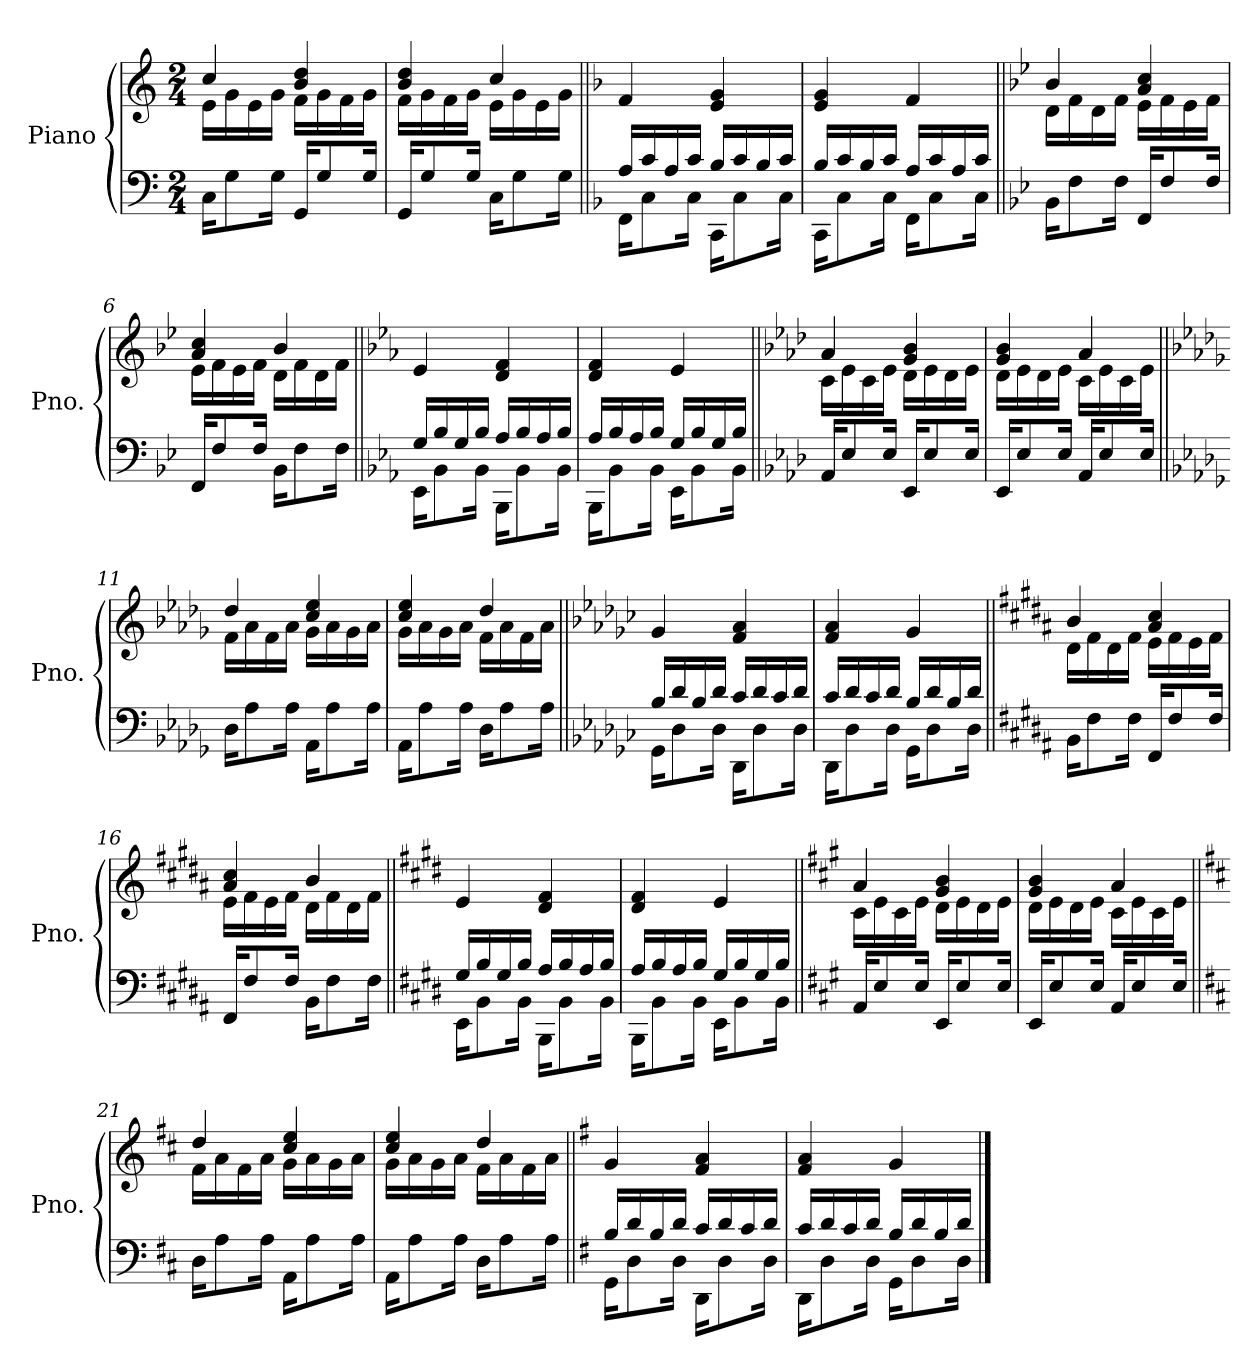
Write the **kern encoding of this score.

**kern	**kern
*part1	*part1
*staff2	*staff1
*I"Piano	*
*I'Pno.	*
*clefF4	*clefG2
*k[]	*k[]
*M2/4	*M2/4
=1	=1
*	*^
16C\KL	4cc/	16e\LL
8G\	.	16g\
.	.	16e\
16G\Jk	.	16g\JJ
16GG/KL	4b/ 4dd/	16f\LL
8G/	.	16g\
.	.	16f\
16G/Jk	.	16g\JJ
=2	=2	=2
16GG/KL	4b/ 4dd/	16f\LL
8G/	.	16g\
.	.	16f\
16G/Jk	.	16g\JJ
16C\KL	4cc/	16e\LL
8G\	.	16g\
.	.	16e\
16G\Jk	.	16g\JJ
*	*v	*v
!!LO:LB:g=z
=3||	=3||
*k[b-]	*k[b-]
*^	*
16A/LL	16FF\KL	4f/
16c/	8C\	.
16A/	.	.
16c/JJ	16C\Jk	.
16B-/LL	16CC\KL	4e/ 4g/
16c/	8C\	.
16B-/	.	.
16c/JJ	16C\Jk	.
=4	=4	=4
16B-/LL	16CC\KL	4e/ 4g/
16c/	8C\	.
16B-/	.	.
16c/JJ	16C\Jk	.
16A/LL	16FF\KL	4f/
16c/	8C\	.
16A/	.	.
16c/JJ	16C\Jk	.
*v	*v	*
!!LO:LB:g=z
=5||	=5||
*k[b-e-]	*k[b-e-]
*	*^
16BB-\KL	4b-/	16d\LL
8F\	.	16f\
.	.	16d\
16F\Jk	.	16f\JJ
16FF/KL	4a/ 4cc/	16e-\LL
8F/	.	16f\
.	.	16e-\
16F/Jk	.	16f\JJ
=6	=6	=6
16FF/KL	4a/ 4cc/	16e-\LL
8F/	.	16f\
.	.	16e-\
16F/Jk	.	16f\JJ
16BB-\KL	4b-/	16d\LL
8F\	.	16f\
.	.	16d\
16F\Jk	.	16f\JJ
*	*v	*v
!!LO:LB:g=z
=7||	=7||
*k[b-e-a-]	*k[b-e-a-]
*^	*
16G/LL	16EE-\KL	4e-/
16B-/	8BB-\	.
16G/	.	.
16B-/JJ	16BB-\Jk	.
16A-/LL	16BBB-\KL	4d/ 4f/
16B-/	8BB-\	.
16A-/	.	.
16B-/JJ	16BB-\Jk	.
=8	=8	=8
16A-/LL	16BBB-\KL	4d/ 4f/
16B-/	8BB-\	.
16A-/	.	.
16B-/JJ	16BB-\Jk	.
16G/LL	16EE-\KL	4e-/
16B-/	8BB-\	.
16G/	.	.
16B-/JJ	16BB-\Jk	.
*v	*v	*
!!LO:PB:g=z
=9||	=9||
*k[b-e-a-d-]	*k[b-e-a-d-]
*	*^
16AA-/KL	4a-/	16c\LL
8E-/	.	16e-\
.	.	16c\
16E-/Jk	.	16e-\JJ
16EE-/KL	4g/ 4b-/	16d-\LL
8E-/	.	16e-\
.	.	16d-\
16E-/Jk	.	16e-\JJ
=10	=10	=10
16EE-/KL	4g/ 4b-/	16d-\LL
8E-/	.	16e-\
.	.	16d-\
16E-/Jk	.	16e-\JJ
16AA-/KL	4a-/	16c\LL
8E-/	.	16e-\
.	.	16c\
16E-/Jk	.	16e-\JJ
!!LO:LB:g=z	!!
=11||	=11||	=11||
*k[b-e-a-d-g-]	*k[b-e-a-d-g-]	*
16D-\KL	4dd-/	16f\LL
8A-\	.	16a-\
.	.	16f\
16A-\Jk	.	16a-\JJ
16AA-\KL	4cc/ 4ee-/	16g-\LL
8A-\	.	16a-\
.	.	16g-\
16A-\Jk	.	16a-\JJ
=12	=12	=12
16AA-\KL	4cc/ 4ee-/	16g-\LL
8A-\	.	16a-\
.	.	16g-\
16A-\Jk	.	16a-\JJ
16D-\KL	4dd-/	16f\LL
8A-\	.	16a-\
.	.	16f\
16A-\Jk	.	16a-\JJ
*	*v	*v
!!LO:LB:g=z
=13||	=13||
*k[b-e-a-d-g-c-]	*k[b-e-a-d-g-c-]
*^	*
16B-/LL	16GG-\KL	4g-/
16d-/	8D-\	.
16B-/	.	.
16d-/JJ	16D-\Jk	.
16c-/LL	16DD-\KL	4f/ 4a-/
16d-/	8D-\	.
16c-/	.	.
16d-/JJ	16D-\Jk	.
=14	=14	=14
16c-/LL	16DD-\KL	4f/ 4a-/
16d-/	8D-\	.
16c-/	.	.
16d-/JJ	16D-\Jk	.
16B-/LL	16GG-\KL	4g-/
16d-/	8D-\	.
16B-/	.	.
16d-/JJ	16D-\Jk	.
*v	*v	*
!!LO:LB:g=z
=15||	=15||
*k[f#c#g#d#a#]	*k[f#c#g#d#a#]
*	*^
16BB\KL	4b/	16d#\LL
8F#\	.	16f#\
.	.	16d#\
16F#\Jk	.	16f#\JJ
16FF#/KL	4a#/ 4cc#/	16e\LL
8F#/	.	16f#\
.	.	16e\
16F#/Jk	.	16f#\JJ
=16	=16	=16
16FF#/KL	4a#/ 4cc#/	16e\LL
8F#/	.	16f#\
.	.	16e\
16F#/Jk	.	16f#\JJ
16BB\KL	4b/	16d#\LL
8F#\	.	16f#\
.	.	16d#\
16F#\Jk	.	16f#\JJ
*	*v	*v
!!LO:PB:g=z
=17||	=17||
*k[f#c#g#d#]	*k[f#c#g#d#]
*^	*
16G#/LL	16EE\KL	4e/
16B/	8BB\	.
16G#/	.	.
16B/JJ	16BB\Jk	.
16A/LL	16BBB\KL	4d#/ 4f#/
16B/	8BB\	.
16A/	.	.
16B/JJ	16BB\Jk	.
=18	=18	=18
16A/LL	16BBB\KL	4d#/ 4f#/
16B/	8BB\	.
16A/	.	.
16B/JJ	16BB\Jk	.
16G#/LL	16EE\KL	4e/
16B/	8BB\	.
16G#/	.	.
16B/JJ	16BB\Jk	.
*v	*v	*
!!LO:LB:g=z
=19||	=19||
*k[f#c#g#]	*k[f#c#g#]
*	*^
16AA/KL	4a/	16c#\LL
8E/	.	16e\
.	.	16c#\
16E/Jk	.	16e\JJ
16EE/KL	4g#/ 4b/	16d\LL
8E/	.	16e\
.	.	16d\
16E/Jk	.	16e\JJ
=20	=20	=20
16EE/KL	4g#/ 4b/	16d\LL
8E/	.	16e\
.	.	16d\
16E/Jk	.	16e\JJ
16AA/KL	4a/	16c#\LL
8E/	.	16e\
.	.	16c#\
16E/Jk	.	16e\JJ
!!LO:LB:g=z	!!
=21||	=21||	=21||
*k[f#c#]	*k[f#c#]	*
16D\KL	4dd/	16f#\LL
8A\	.	16a\
.	.	16f#\
16A\Jk	.	16a\JJ
16AA\KL	4cc#/ 4ee/	16g\LL
8A\	.	16a\
.	.	16g\
16A\Jk	.	16a\JJ
=22	=22	=22
16AA\KL	4cc#/ 4ee/	16g\LL
8A\	.	16a\
.	.	16g\
16A\Jk	.	16a\JJ
16D\KL	4dd/	16f#\LL
8A\	.	16a\
.	.	16f#\
16A\Jk	.	16a\JJ
*	*v	*v
!!LO:LB:g=z
=23||	=23||
*k[f#]	*k[f#]
*^	*
16B/LL	16GG\KL	4g/
16d/	8D\	.
16B/	.	.
16d/JJ	16D\Jk	.
16c/LL	16DD\KL	4f#/ 4a/
16d/	8D\	.
16c/	.	.
16d/JJ	16D\Jk	.
=24	=24	=24
16c/LL	16DD\KL	4f#/ 4a/
16d/	8D\	.
16c/	.	.
16d/JJ	16D\Jk	.
16B/LL	16GG\KL	4g/
16d/	8D\	.
16B/	.	.
16d/JJ	16D\Jk	.
*v	*v	*
==	==
*-	*-
